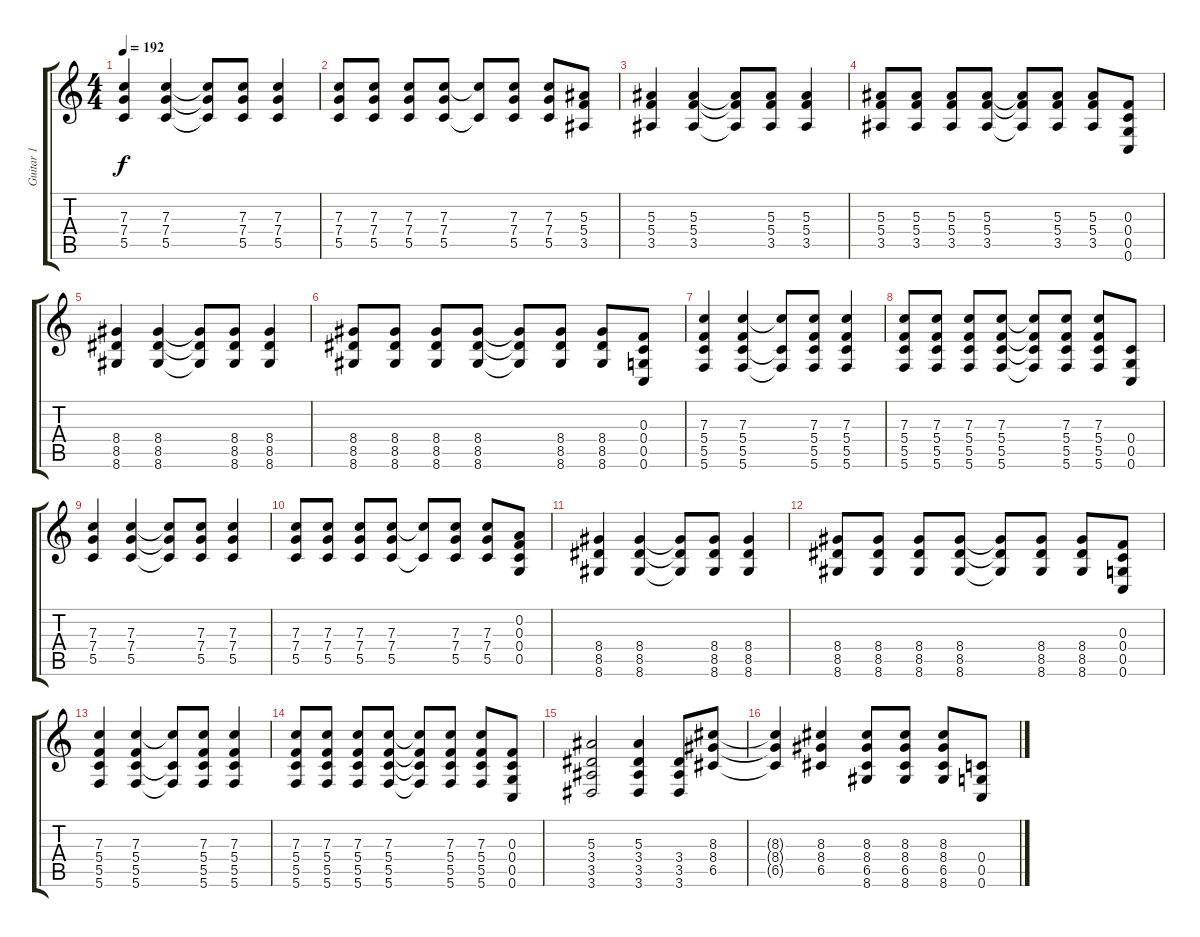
\track ("Guitar 1" "Guitar 1") {instrument distortionguitar}
\staff {score tabs}
\tuning (D4 A3 F3 C3 G2 C2) {hide}
\ts (4 4)
\tempo 192
\clef g2
\ks c
(7.3 7.4 5.5).4{dy f} (7.3 7.4 5.5).4 (7.3{t} 7.4{t} 5.5{t}).8 (7.3 7.4 5.5).8 (7.3 7.4 5.5).4 |
(7.3 7.4 5.5).8 (7.3 7.4 5.5).8 (7.3 7.4 5.5).8 (7.3 7.4 5.5).8 (7.3{t} 5.5{t}).8 (7.3 7.4 5.5).8 (7.3 7.4 5.5).8 (5.3 5.4 3.5).8 |
(5.3 5.4 3.5).4 (5.3 5.4 3.5).4 (5.3{t} 5.4{t} 3.5{t}).8 (5.3 5.4 3.5).8 (5.3 5.4 3.5).4 |
(5.3 5.4 3.5).8 (5.3 5.4 3.5).8 (5.3 5.4 3.5).8 (5.3 5.4 3.5).8 (5.3{t} 5.4{t} 3.5{t}).8 (5.3 5.4 3.5).8 (5.3 5.4 3.5).8 (0.3 0.4 0.5 0.6).8 |
(8.4 8.5 8.6).4 (8.4 8.5 8.6).4 (8.4{t} 8.5{t} 8.6{t}).8 (8.4 8.5 8.6).8 (8.4 8.5 8.6).4 |
(8.4 8.5 8.6).8 (8.4 8.5 8.6).8 (8.4 8.5 8.6).8 (8.4 8.5 8.6).8 (8.4{t} 8.5{t} 8.6{t}).8 (8.4 8.5 8.6).8 (8.4 8.5 8.6).8 (0.3 0.4 0.5 0.6).8 |
(7.3 5.4 5.5 5.6).4 (7.3 5.4 5.5 5.6).4 (7.3{t} 5.5{t} 5.6{t}).8 (7.3 5.4 5.5 5.6).8 (7.3 5.4 5.5 5.6).4 |
(7.3 5.4 5.5 5.6).8 (7.3 5.4 5.5 5.6).8 (7.3 5.4 5.5 5.6).8 (7.3 5.4 5.5 5.6).8 (7.3{t} 5.4{t} 5.5{t} 5.6{t}).8 (7.3 5.4 5.5 5.6).8 (7.3 5.4 5.5 5.6).8 (0.4 0.5 0.6).8 |
(7.3 7.4 5.5).4 (7.3 7.4 5.5).4 (7.3{t} 7.4{t} 5.5{t}).8 (7.3 7.4 5.5).8 (7.3 7.4 5.5).4 |
(7.3 7.4 5.5).8 (7.3 7.4 5.5).8 (7.3 7.4 5.5).8 (7.3 7.4 5.5).8 (7.3{t} 5.5{t}).8 (7.3 7.4 5.5).8 (7.3 7.4 5.5).8 (0.2 0.3 0.4 0.5).8 |
(8.4 8.5 8.6).4 (8.4 8.5 8.6).4 (8.4{t} 8.5{t} 8.6{t}).8 (8.4 8.5 8.6).8 (8.4 8.5 8.6).4 |
(8.4 8.5 8.6).8 (8.4 8.5 8.6).8 (8.4 8.5 8.6).8 (8.4 8.5 8.6).8 (8.4{t} 8.5{t} 8.6{t}).8 (8.4 8.5 8.6).8 (8.4 8.5 8.6).8 (0.3 0.4 0.5 0.6).8 |
(7.3 5.4 5.5 5.6).4 (7.3 5.4 5.5 5.6).4 (7.3{t} 5.5{t} 5.6{t}).8 (7.3 5.4 5.5 5.6).8 (7.3 5.4 5.5 5.6).4 |
(7.3 5.4 5.5 5.6).8 (7.3 5.4 5.5 5.6).8 (7.3 5.4 5.5 5.6).8 (7.3 5.4 5.5 5.6).8 (7.3{t} 5.4{t} 5.5{t} 5.6{t}).8 (7.3 5.4 5.5 5.6).8 (7.3 5.4 5.5 5.6).8 (0.3 0.4 0.5 0.6).8 |
(5.3 3.4 3.5 3.6).2 (5.3 3.4 3.5 3.6).4 (3.4 3.5 3.6).8 (8.3 8.4 6.5).8 |
(8.3{t} 8.4{t} 6.5{t}).4 (8.3 8.4 6.5).4 (8.3 8.4 6.5 8.6).8 (8.3 8.4 6.5 8.6).8 (8.3 8.4 6.5 8.6).8 (0.4 0.5 0.6).8
